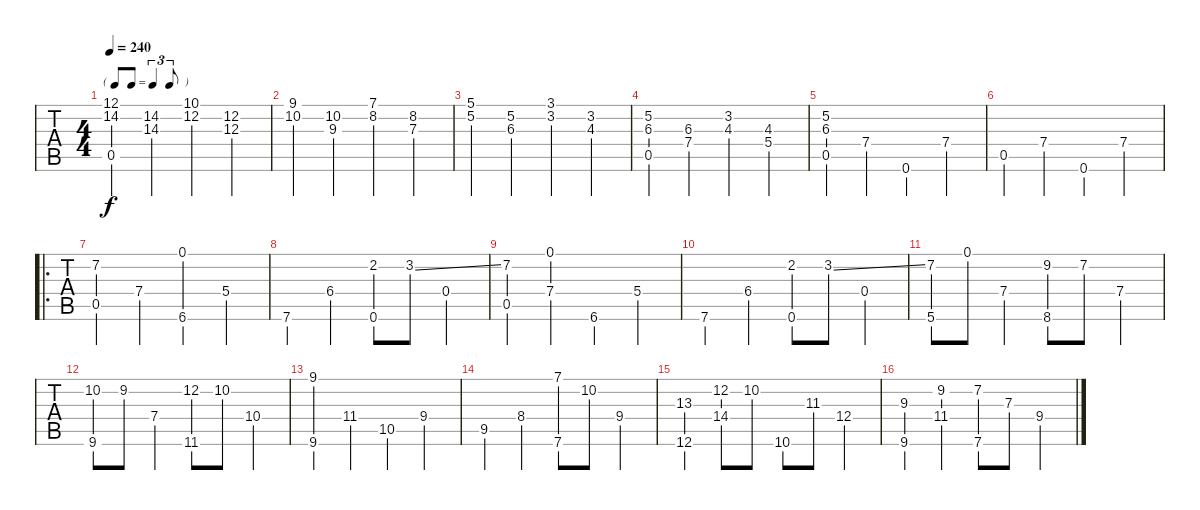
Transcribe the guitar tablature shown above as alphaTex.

\track "" {instrument acousticguitarsteel}
\staff {tabs}
\tuning (E4 B3 G3 D3 A2 E2) {hide}
\ts (4 4)
\tf triplet8th
\tempo 240
\clef g2
\ks c
(12.1 14.2 0.5).4{dy f instrument acousticguitarsteel} (14.2 14.3).4 (10.1 12.2).4 (12.2 12.3).4 |
(9.1 10.2).4 (10.2 9.3).4 (7.1 8.2).4 (8.2 7.3).4 |
(5.1 5.2).4 (5.2 6.3).4 (3.1 3.2).4 (3.2 4.3).4 |
(5.2 6.3 0.5).4 (6.3 7.4).4 (3.2 4.3).4 (4.3 5.4).4 |
(5.2 6.3 0.5).4 7.4.4 0.6.4 7.4.4 |
0.5.4 7.4.4 0.6.4 7.4.4 |
\ro
(7.2 0.5).4 7.4.4 (0.1 6.6).4 5.4.4 |
7.6.4 6.4.4 (2.2 0.6).8 3.2{ss}.8 0.4.4 |
(7.2 0.5).4 (0.1 7.4).4 6.6.4 5.4.4 |
7.6.4 6.4.4 (2.2 0.6).8 3.2{ss}.8 0.4.4 |
(7.2 5.6).8 0.1.8 7.4.4 (9.2 8.6).8 7.2.8 7.4.4 |
(10.2 9.6).8 9.2.8 7.4.4 (12.2 11.6).8 10.2.8 10.4.4 |
(9.1 9.6).4 11.4.4 10.5.4 9.4.4 |
9.5.4 8.4.4 (7.1 7.6).8 10.2.8 9.4.4 |
(13.3 12.6).4 (12.2 14.4).8 10.2.8 10.6.8 11.3.8 12.4.4 |
(9.3 9.6).4 (9.2 11.4).4 (7.2 7.6).8 7.3.8 9.4.4
